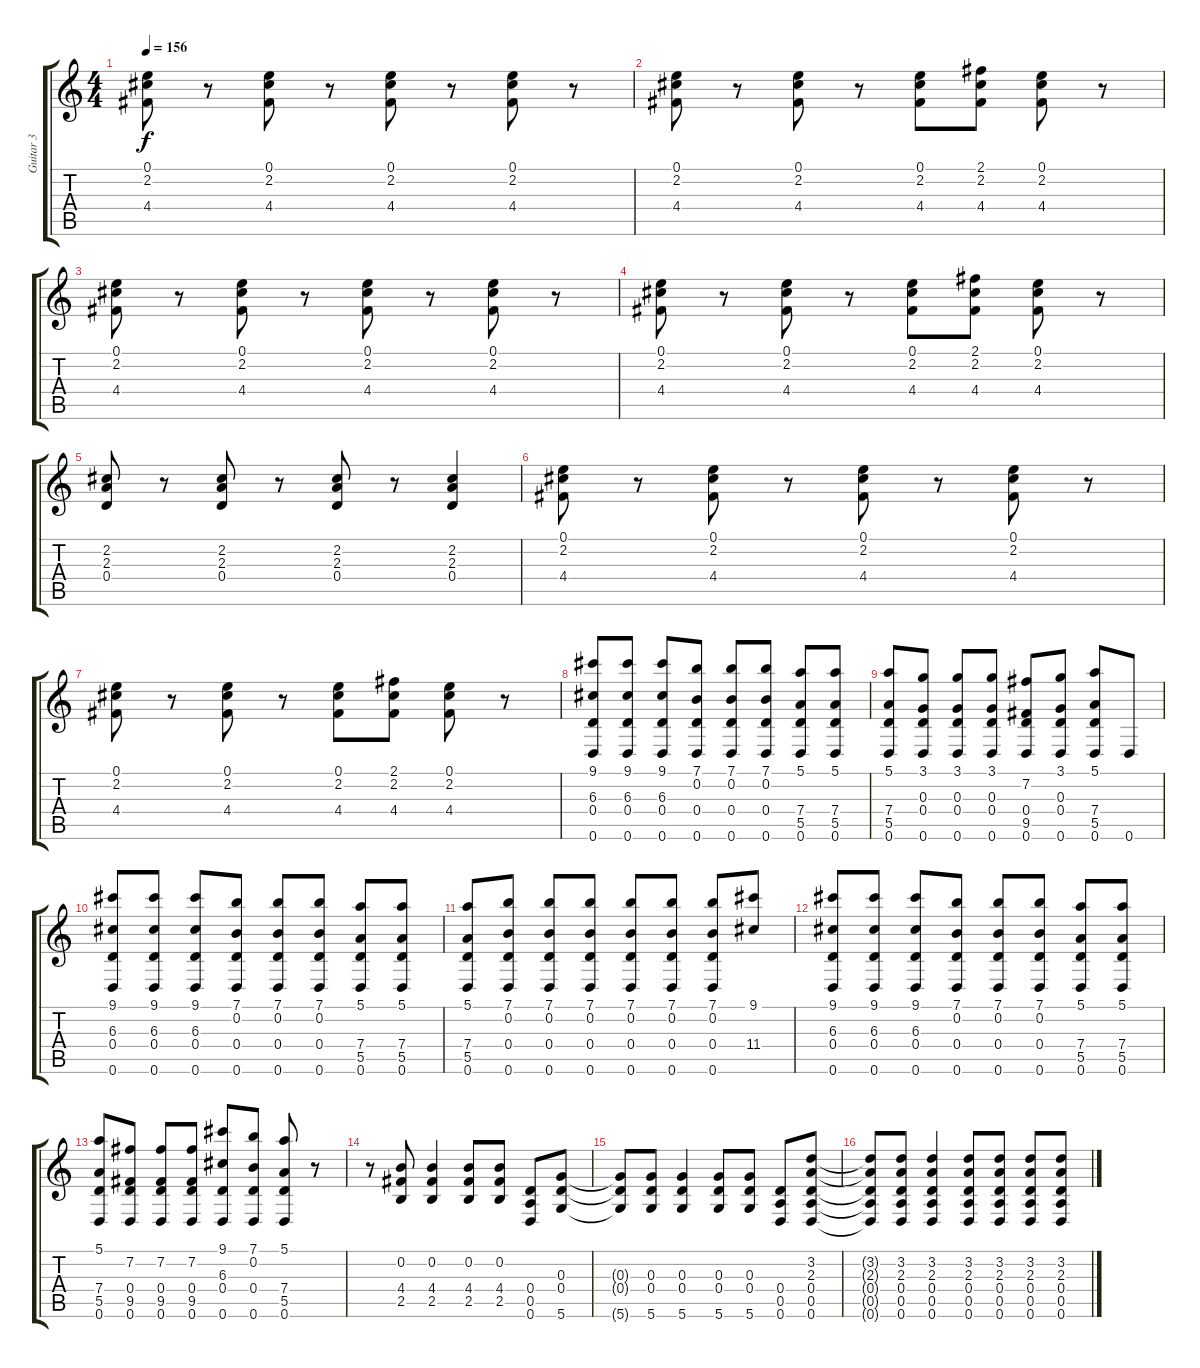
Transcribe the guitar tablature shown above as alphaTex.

\track ("Guitar 3" "Guitar 3") {instrument distortionguitar}
\staff {score tabs}
\tuning (E4 B3 G3 D3 A2 D2) {hide}
\ts (4 4)
\tempo 156
\clef g2
\ks c
(0.1 2.2 4.4).8{dy f} r.8 (0.1 2.2 4.4).8 r.8 (0.1 2.2 4.4).8 r.8 (0.1 2.2 4.4).8 r.8 |
(0.1 2.2 4.4).8 r.8 (0.1 2.2 4.4).8 r.8 (0.1 2.2 4.4).8 (2.1 2.2 4.4).8 (0.1 2.2 4.4).8 r.8 |
(0.1 2.2 4.4).8 r.8 (0.1 2.2 4.4).8 r.8 (0.1 2.2 4.4).8 r.8 (0.1 2.2 4.4).8 r.8 |
(0.1 2.2 4.4).8 r.8 (0.1 2.2 4.4).8 r.8 (0.1 2.2 4.4).8 (2.1 2.2 4.4).8 (0.1 2.2 4.4).8 r.8 |
(2.2 2.3 0.4).8 r.8 (2.2 2.3 0.4).8 r.8 (2.2 2.3 0.4).8 r.8 (2.2 2.3 0.4).4 |
(0.1 2.2 4.4).8 r.8 (0.1 2.2 4.4).8 r.8 (0.1 2.2 4.4).8 r.8 (0.1 2.2 4.4).8 r.8 |
(0.1 2.2 4.4).8 r.8 (0.1 2.2 4.4).8 r.8 (0.1 2.2 4.4).8 (2.1 2.2 4.4).8 (0.1 2.2 4.4).8 r.8 |
(9.1 6.3 0.4 0.6).8 (9.1 6.3 0.4 0.6).8 (9.1 6.3 0.4 0.6).8 (7.1 0.2 0.4 0.6).8 (7.1 0.2 0.4 0.6).8 (7.1 0.2 0.4 0.6).8 (5.1 7.4 5.5 0.6).8 (5.1 7.4 5.5 0.6).8 |
(5.1 7.4 5.5 0.6).8 (3.1 0.3 0.4 0.6).8 (3.1 0.3 0.4 0.6).8 (3.1 0.3 0.4 0.6).8 (7.2 0.4 9.5 0.6).8 (3.1 0.3 0.4 0.6).8 (5.1 7.4 5.5 0.6).8 0.6.8 |
(9.1 6.3 0.4 0.6).8 (9.1 6.3 0.4 0.6).8 (9.1 6.3 0.4 0.6).8 (7.1 0.2 0.4 0.6).8 (7.1 0.2 0.4 0.6).8 (7.1 0.2 0.4 0.6).8 (5.1 7.4 5.5 0.6).8 (5.1 7.4 5.5 0.6).8 |
(5.1 7.4 5.5 0.6).8 (7.1 0.2 0.4 0.6).8 (7.1 0.2 0.4 0.6).8 (7.1 0.2 0.4 0.6).8 (7.1 0.2 0.4 0.6).8 (7.1 0.2 0.4 0.6).8 (7.1 0.2 0.4 0.6).8 (9.1 11.4).8 |
(9.1 6.3 0.4 0.6).8 (9.1 6.3 0.4 0.6).8 (9.1 6.3 0.4 0.6).8 (7.1 0.2 0.4 0.6).8 (7.1 0.2 0.4 0.6).8 (7.1 0.2 0.4 0.6).8 (5.1 7.4 5.5 0.6).8 (5.1 7.4 5.5 0.6).8 |
(5.1 7.4 5.5 0.6).8 (7.2 0.4 9.5 0.6).8 (7.2 0.4 9.5 0.6).8 (7.2 0.4 9.5 0.6).8 (9.1 6.3 0.4 0.6).8 (7.1 0.2 0.4 0.6).8 (5.1 7.4 5.5 0.6).8 r.8 |
r.8 (0.2 4.4 2.5).8 (0.2 4.4 2.5).4 (0.2 4.4 2.5).8 (0.2 4.4 2.5).8 (0.4 0.5 0.6).8 (0.3 0.4 5.6).8 |
(0.3{t} 0.4{t} 5.6{t}).8 (0.3 0.4 5.6).8 (0.3 0.4 5.6).4 (0.3 0.4 5.6).8 (0.3 0.4 5.6).8 (0.4 0.5 0.6).8 (3.2 2.3 0.4 0.5 0.6).8 |
(3.2{t} 2.3{t} 0.4{t} 0.5{t} 0.6{t}).8 (3.2 2.3 0.4 0.5 0.6).8 (3.2 2.3 0.4 0.5 0.6).4 (3.2 2.3 0.4 0.5 0.6).8 (3.2 2.3 0.4 0.5 0.6).8 (3.2 2.3 0.4 0.5 0.6).8 (3.2 2.3 0.4 0.5 0.6).8
